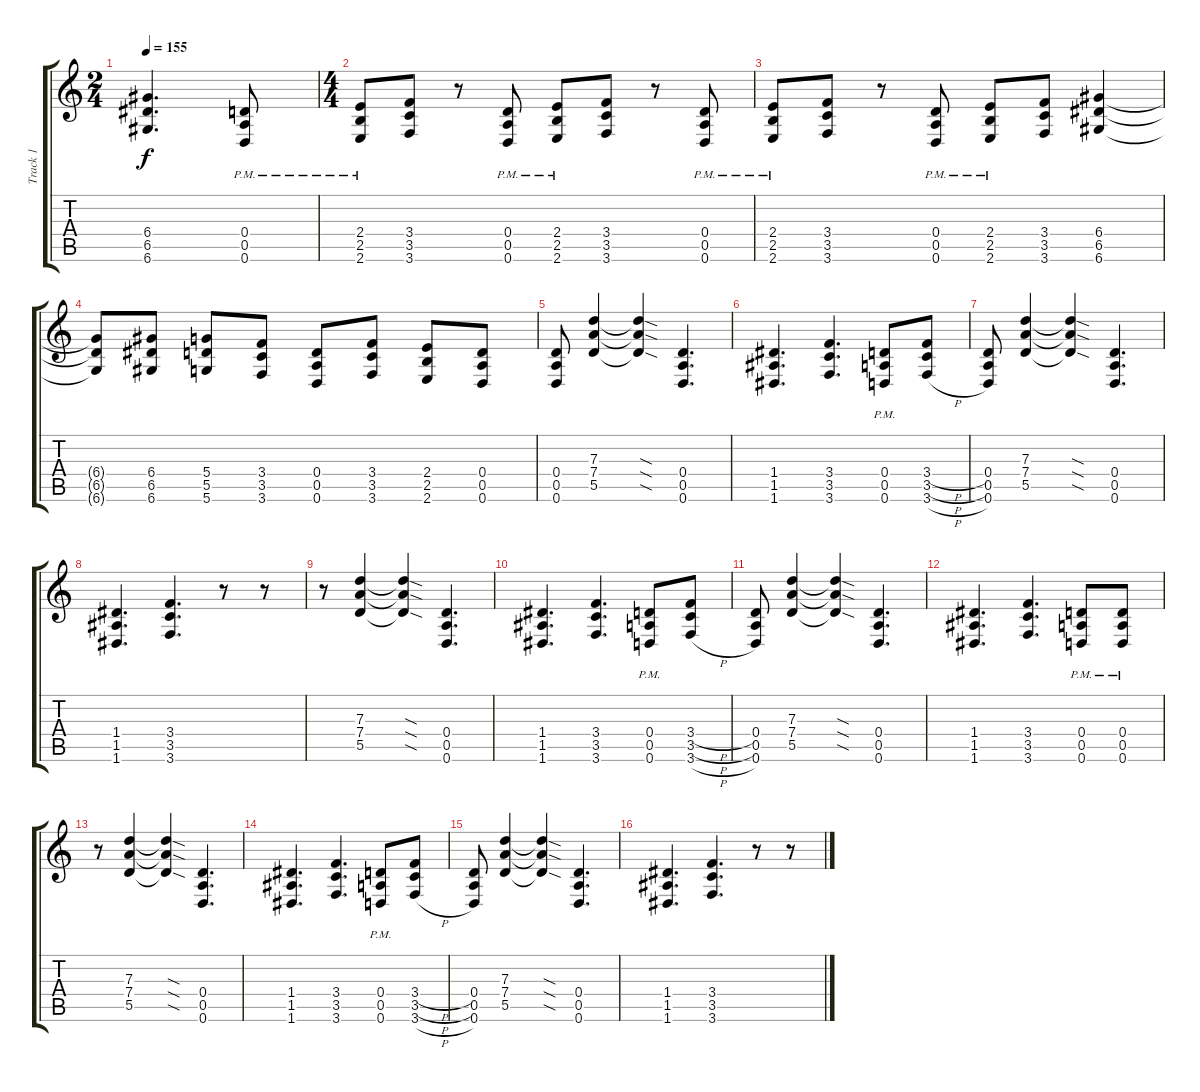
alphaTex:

\track ("Track 1" "Track 1") {instrument distortionguitar}
\staff {score tabs}
\tuning (E4 B3 G3 D3 A2 D2) {hide}
\ts (2 4)
\tempo 155
\clef g2
\ks c
(6.4 6.5 6.6).4{d dy f} (0.4{pm} 0.5{pm} 0.6{pm}).8 |
\ts (4 4)
(2.4{pm} 2.5{pm} 2.6{pm}).8 (3.4 3.5 3.6).8 r.8 (0.4{pm} 0.5{pm} 0.6{pm}).8 (2.4{pm} 2.5{pm} 2.6{pm}).8 (3.4 3.5 3.6).8 r.8 (0.4{pm} 0.5{pm} 0.6{pm}).8 |
(2.4{pm} 2.5{pm} 2.6{pm}).8 (3.4 3.5 3.6).8 r.8 (0.4{pm} 0.5{pm} 0.6{pm}).8 (2.4{pm} 2.5{pm} 2.6{pm}).8 (3.4 3.5 3.6).8 (6.4 6.5 6.6).4 |
(6.4{t} 6.5{t} 6.6{t}).8 (6.4 6.5 6.6).8 (5.4 5.5 5.6).8 (3.4 3.5 3.6).8 (0.4 0.5 0.6).8 (3.4 3.5 3.6).8 (2.4 2.5 2.6).8 (0.4 0.5 0.6).8 |
(0.4 0.5 0.6).8 (7.3 7.4 5.5).4 (7.3{sod t} 7.4{sod t} 5.5{sod t}).4 (0.4 0.5 0.6).4{d} |
(1.4 1.5 1.6).4{d} (3.4 3.5 3.6).4{d} (0.4{pm} 0.5{pm} 0.6{pm}).8 (3.4{h} 3.5{h} 3.6{h}).8 |
(0.4 0.5 0.6).8 (7.3 7.4 5.5).4 (7.3{sod t} 7.4{sod t} 5.5{sod t}).4 (0.4 0.5 0.6).4{d} |
(1.4 1.5 1.6).4{d} (3.4 3.5 3.6).4{d} r.8 r.8 |
r.8 (7.3 7.4 5.5).4 (7.3{sod t} 7.4{sod t} 5.5{sod t}).4 (0.4 0.5 0.6).4{d} |
(1.4 1.5 1.6).4{d} (3.4 3.5 3.6).4{d} (0.4{pm} 0.5{pm} 0.6{pm}).8 (3.4{h} 3.5{h} 3.6{h}).8 |
(0.4 0.5 0.6).8 (7.3 7.4 5.5).4 (7.3{sod t} 7.4{sod t} 5.5{sod t}).4 (0.4 0.5 0.6).4{d} |
(1.4 1.5 1.6).4{d} (3.4 3.5 3.6).4{d} (0.4{pm} 0.5{pm} 0.6{pm}).8 (0.4{pm} 0.5{pm} 0.6{pm}).8 |
r.8 (7.3 7.4 5.5).4 (7.3{sod t} 7.4{sod t} 5.5{sod t}).4 (0.4 0.5 0.6).4{d} |
(1.4 1.5 1.6).4{d} (3.4 3.5 3.6).4{d} (0.4{pm} 0.5{pm} 0.6{pm}).8 (3.4{h} 3.5{h} 3.6{h}).8 |
(0.4 0.5 0.6).8 (7.3 7.4 5.5).4 (7.3{sod t} 7.4{sod t} 5.5{sod t}).4 (0.4 0.5 0.6).4{d} |
(1.4 1.5 1.6).4{d} (3.4 3.5 3.6).4{d} r.8 r.8
